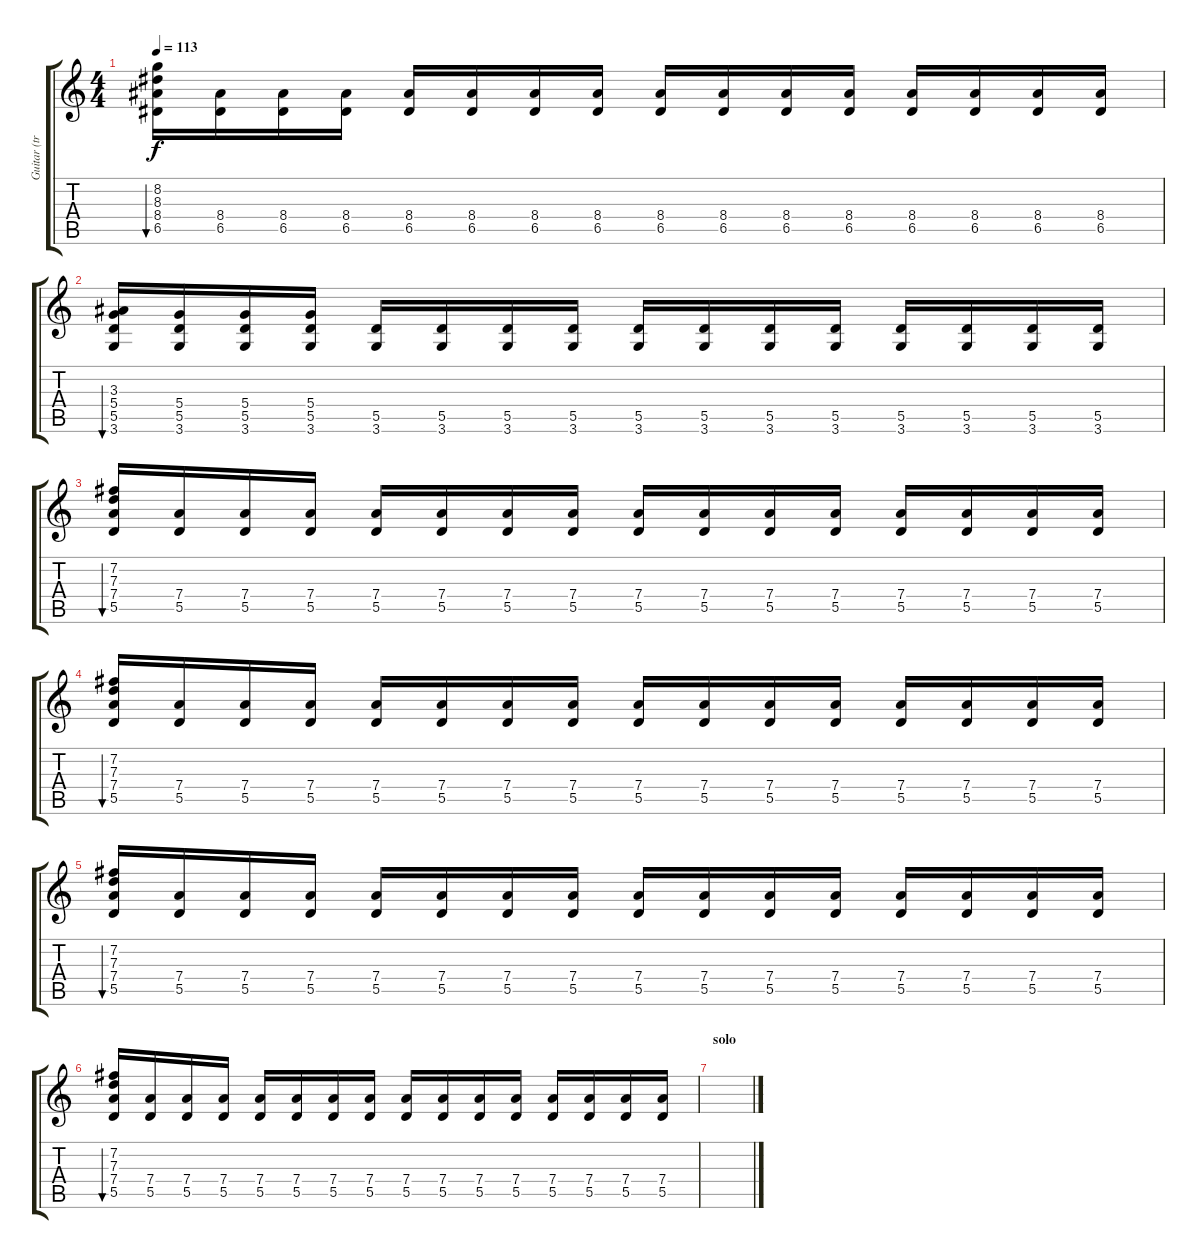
\track ("Guitar (tremolo)" "Guitar (tr") {instrument acousticguitarnylon}
\staff {score tabs}
\tuning (E4 B3 G3 D3 A2 E2) {hide}
\ts (4 4)
\tempo 113
\clef g2
\ks c
(8.2 8.3 8.4 6.5).16{bu 120 dy f} (8.4 6.5).16 (8.4 6.5).16 (8.4 6.5).16 (8.4 6.5).16 (8.4 6.5).16 (8.4 6.5).16 (8.4 6.5).16 (8.4 6.5).16 (8.4 6.5).16 (8.4 6.5).16 (8.4 6.5).16 (8.4 6.5).16 (8.4 6.5).16 (8.4 6.5).16 (8.4 6.5).16 |
(3.3 5.4 5.5 3.6).16{bu 120} (5.4 5.5 3.6).16 (5.4 5.5 3.6).16 (5.4 5.5 3.6).16 (5.5 3.6).16 (5.5 3.6).16 (5.5 3.6).16 (5.5 3.6).16 (5.5 3.6).16 (5.5 3.6).16 (5.5 3.6).16 (5.5 3.6).16 (5.5 3.6).16 (5.5 3.6).16 (5.5 3.6).16 (5.5 3.6).16 |
(7.2 7.3 7.4 5.5).16{bu 120} (7.4 5.5).16 (7.4 5.5).16 (7.4 5.5).16 (7.4 5.5).16 (7.4 5.5).16 (7.4 5.5).16 (7.4 5.5).16 (7.4 5.5).16 (7.4 5.5).16 (7.4 5.5).16 (7.4 5.5).16 (7.4 5.5).16 (7.4 5.5).16 (7.4 5.5).16 (7.4 5.5).16 |
(7.2 7.3 7.4 5.5).16{bu 120} (7.4 5.5).16 (7.4 5.5).16 (7.4 5.5).16 (7.4 5.5).16 (7.4 5.5).16 (7.4 5.5).16 (7.4 5.5).16 (7.4 5.5).16 (7.4 5.5).16 (7.4 5.5).16 (7.4 5.5).16 (7.4 5.5).16 (7.4 5.5).16 (7.4 5.5).16 (7.4 5.5).16 |
(7.2 7.3 7.4 5.5).16{bu 120} (7.4 5.5).16 (7.4 5.5).16 (7.4 5.5).16 (7.4 5.5).16 (7.4 5.5).16 (7.4 5.5).16 (7.4 5.5).16 (7.4 5.5).16 (7.4 5.5).16 (7.4 5.5).16 (7.4 5.5).16 (7.4 5.5).16 (7.4 5.5).16 (7.4 5.5).16 (7.4 5.5).16 |
(7.2 7.3 7.4 5.5).16{bu 120} (7.4 5.5).16 (7.4 5.5).16 (7.4 5.5).16 (7.4 5.5).16 (7.4 5.5).16 (7.4 5.5).16 (7.4 5.5).16 (7.4 5.5).16 (7.4 5.5).16 (7.4 5.5).16 (7.4 5.5).16 (7.4 5.5).16 (7.4 5.5).16 (7.4 5.5).16 (7.4 5.5).16 |
\section ("" "solo")
